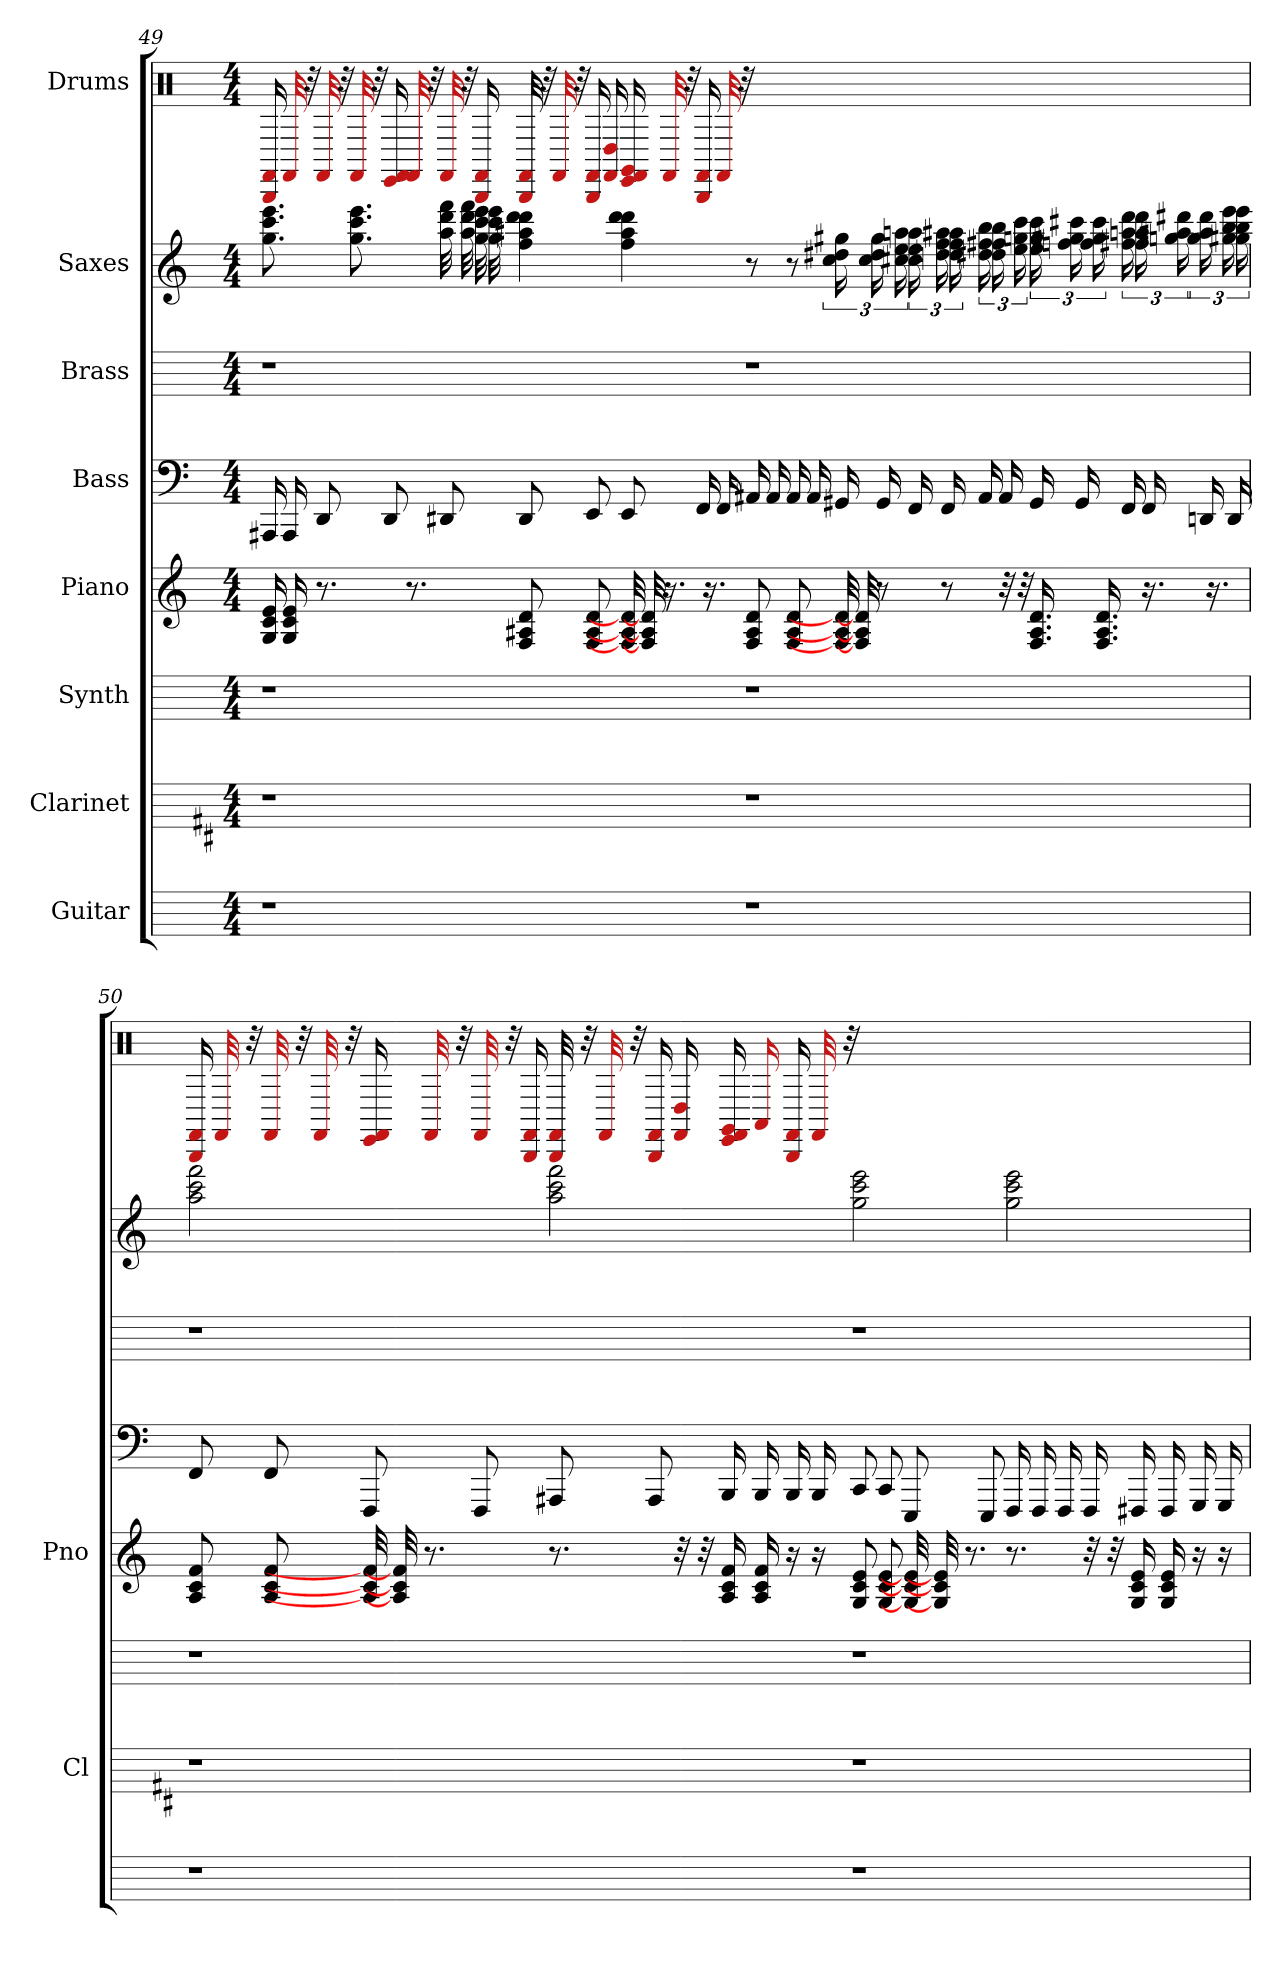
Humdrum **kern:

**kern	**kern	**kern	**kern	**kern	**kern	**kern	**kern
*part8	*part7	*part6	*part5	*part4	*part3	*part2	*part1
*staff8	*staff7	*staff6	*staff5	*staff4	*staff3	*staff2	*staff1
*I"Guitar	*I"Clarinet	*I"Synth	*I"Piano	*I"Bass	*I"Brass	*I"Saxes	*I"Drums
*	*I'Cl	*	*I'Pno	*	*	*	*
*	*	*	*	*	*	*	*clefX
*	*ITrd1c2	*	*	*	*	*ITrd8c14	*
*k[]	*k[]	*k[]	*k[]	*k[]	*k[]	*k[]	*k[]
*M4/4	*M4/4	*M4/4	*M4/4	*M4/4	*M4/4	*M4/4	*M4/4
=49	=49	=49	=49	=49	=49	=49	=49
1r	1r	1r	16e 16c 16G	16AAA#	1r	8.ee 8.cc 8.g	16BBB 16FF#
.	.	.	16e 16c 16G	16AAA#	.	.	32FF#
.	.	.	.	.	.	.	32r
.	.	.	8.r	8DD	.	.	32FF#
.	.	.	.	.	.	.	32r
.	.	.	.	.	.	8.ee 8.cc 8.g	32FF#
.	.	.	.	.	.	.	32r
.	.	.	.	8DD	.	.	16EE 16FF#
.	.	.	8.r	.	.	.	32FF#
.	.	.	.	.	.	.	32r
.	.	.	.	8DD#	.	32ff 32dd 32a	32FF#
.	.	.	.	.	.	32ff 32dd 32a	32r
.	.	.	.	.	.	32ee 32cc 32g	16BBB 16FF#
.	.	.	.	.	.	32ee 32cc 32g	.
.	.	.	8d 8A# 8F	8DD#	.	4dd 4dd 4a# 4f	32BBB 32FF#
.	.	.	.	.	.	.	32r
.	.	.	.	.	.	.	32FF#
.	.	.	.	.	.	.	32r
.	.	.	8d 8A# 8F	8EE	.	.	16BBB 16FF#
.	.	.	.	.	.	.	16FF# 16D
.	.	.	32d] 32A#] 32F]	8EE	.	4dd 4dd 4a# 4f	16EE 16FF# 16GG
.	.	.	32d] 32A#] 32F]	.	.	.	.
.	.	.	16.r	.	.	.	32FF#
.	.	.	.	.	.	.	32r
.	.	.	.	16FF	.	.	16BBB 16FF#
.	.	.	16.r	.	.	.	.
.	.	.	.	16FF	.	.	32FF#
.	.	.	.	.	.	.	32r
1r	1r	1r	8d 8A# 8F	16AA#	1r	8r	1ryy
.	.	.	.	16AA#	.	.	.
.	.	.	8d 8A# 8F	16AA#	.	8r	.
.	.	.	.	16AA#	.	.	.
.	.	.	32d] 32A#] 32F]	16GG#	.	24g# 24d# 24c	.
.	.	.	32d] 32A#] 32F]	.	.	.	.
.	.	.	.	.	.	24g# 24d# 24c	.
.	.	.	8r	16GG#	.	.	.
.	.	.	.	.	.	24a 24e 24c#	.
.	.	.	.	16FF	.	24a 24e 24c#	.
.	.	.	.	.	.	24a# 24f 24d	.
.	.	.	8r	16FF	.	.	.
.	.	.	.	.	.	24a# 24f 24d	.
.	.	.	.	16AA#	.	24b 24f# 24d#	.
.	.	.	.	.	.	24b 24f# 24d#	.
.	.	.	32r	16AA#	.	.	.
.	.	.	.	.	.	24e 24cc 24g	.
.	.	.	32r	.	.	.	.
.	.	.	16.d 16.A# 16.F	16GG#	.	24e 24cc 24g	.
.	.	.	.	.	.	24cc# 24g# 24f	.
.	.	.	.	16GG#	.	.	.
.	.	.	.	.	.	24cc# 24g# 24f	.
.	.	.	16.d 16.A# 16.F	.	.	.	.
.	.	.	.	16FF	.	24dd 24a 24f#	.
.	.	.	.	.	.	24dd 24a 24f#	.
.	.	.	16.r	16FF	.	.	.
.	.	.	.	.	.	24dd# 24a# 24g	.
.	.	.	.	16DD	.	24dd# 24a# 24g	.
.	.	.	16.r	.	.	.	.
.	.	.	.	.	.	24ee 24b 24g#	.
.	.	.	.	16DD	.	.	.
.	.	.	.	.	.	24ee 24b 24g#	.
=50	=50	=50	=50	=50	=50	=50	=50
1r	1r	1r	8f 8c 8A	8FF	1r	2ff 2cc 2a	16BBB 16FF#
.	.	.	.	.	.	.	32FF#
.	.	.	.	.	.	.	32r
.	.	.	8f 8c 8A	8FF	.	.	32FF#
.	.	.	.	.	.	.	32r
.	.	.	.	.	.	.	32FF#
.	.	.	.	.	.	.	32r
.	.	.	32f] 32c] 32A]	8FFF	.	.	16EE 16FF#
.	.	.	32f] 32c] 32A]	.	.	.	.
.	.	.	8.r	.	.	.	32FF#
.	.	.	.	.	.	.	32r
.	.	.	.	8FFF	.	.	32FF#
.	.	.	.	.	.	.	32r
.	.	.	.	.	.	.	16BBB 16FF#
.	.	.	8.r	8AAA#	.	2ff 2cc 2a	32BBB 32FF#
.	.	.	.	.	.	.	32r
.	.	.	.	.	.	.	32FF#
.	.	.	.	.	.	.	32r
.	.	.	.	8AAA#	.	.	16BBB 16FF#
.	.	.	32r	.	.	.	16FF# 16D
.	.	.	32r	.	.	.	.
.	.	.	16f 16c 16A	16BBB	.	.	16EE 16FF# 16GG
.	.	.	16f 16c 16A	16BBB	.	.	16AA#
.	.	.	16r	16BBB	.	.	16BBB 16FF#
.	.	.	16r	16BBB	.	.	32FF#
.	.	.	.	.	.	.	32r
1r	1r	1r	8e 8c 8G	8CC	1r	2ee 2cc 2g	1ryy
.	.	.	8e 8c 8G	8CC	.	.	.
.	.	.	32e] 32c] 32G]	8EEE	.	.	.
.	.	.	32e] 32c] 32G]	.	.	.	.
.	.	.	8.r	.	.	.	.
.	.	.	.	8EEE	.	.	.
.	.	.	8.r	16FFF	.	2ee 2cc 2g	.
.	.	.	.	16FFF	.	.	.
.	.	.	.	16FFF	.	.	.
.	.	.	32r	16FFF	.	.	.
.	.	.	32r	.	.	.	.
.	.	.	16e 16c 16G	16FFF#	.	.	.
.	.	.	16e 16c 16G	16FFF#	.	.	.
.	.	.	16r	16GGG	.	.	.
.	.	.	16r	16GGG	.	.	.
=	=	=	=	=	=	=	=
*-	*-	*-	*-	*-	*-	*-	*-
